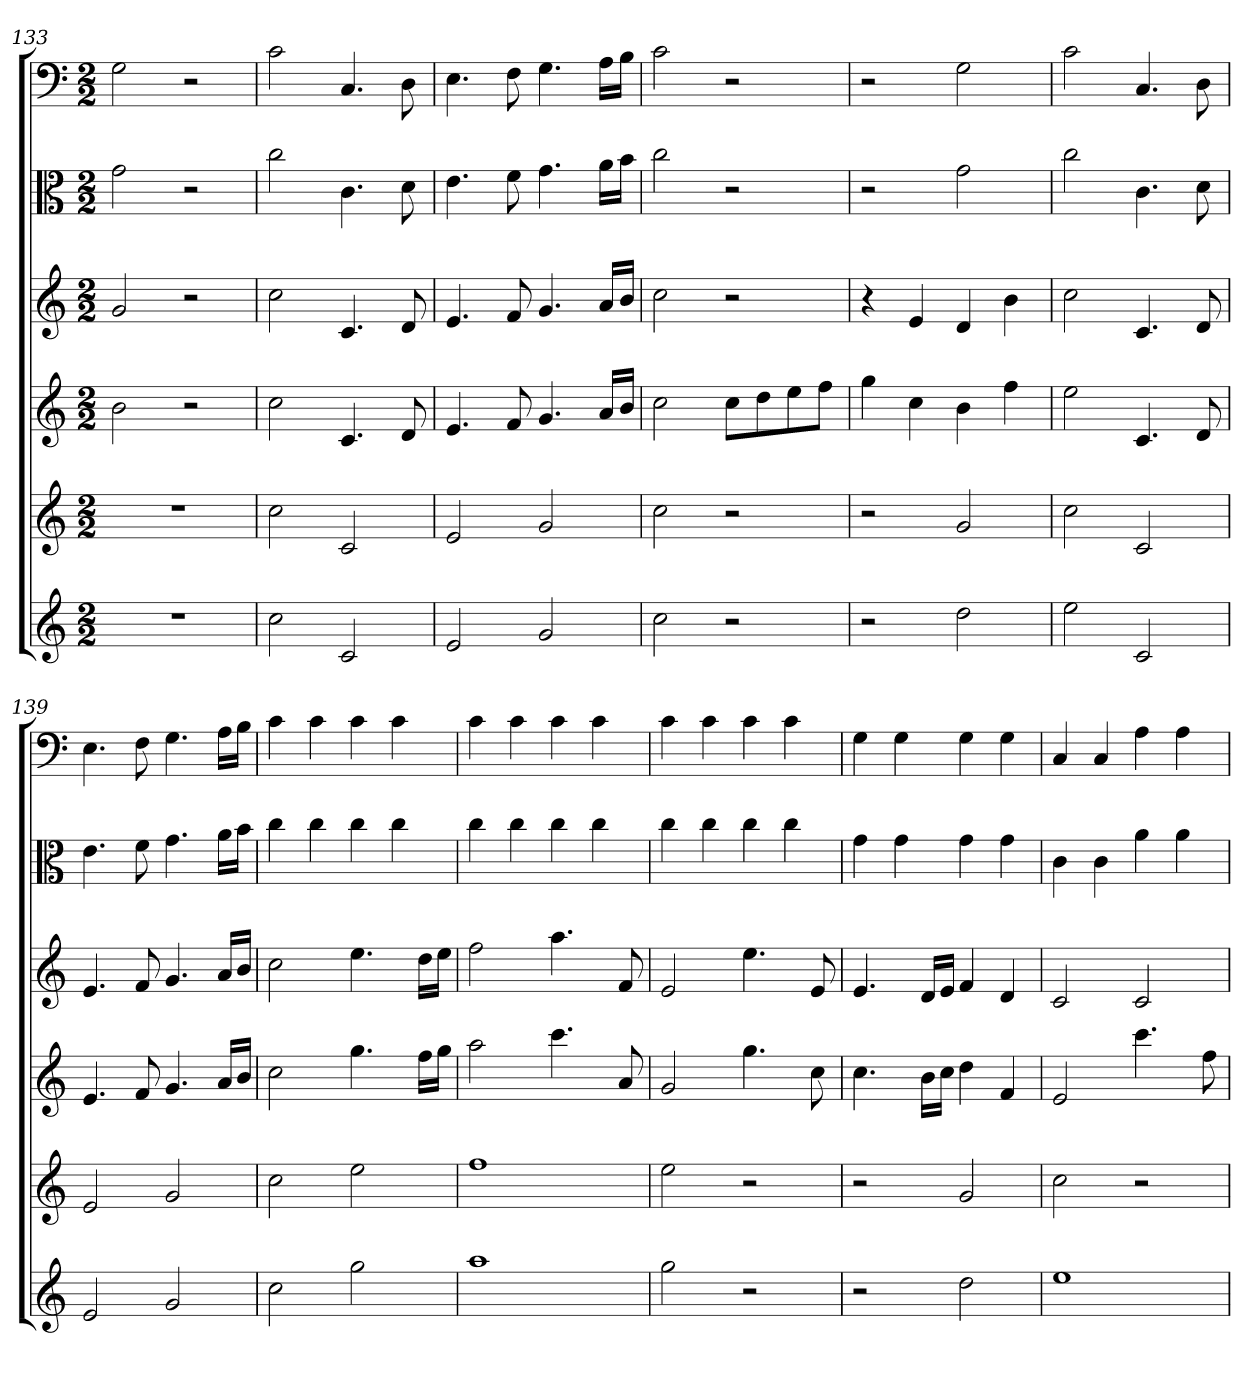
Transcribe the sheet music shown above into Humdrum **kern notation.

**kern	**kern	**kern	**kern	**kern	**kern
*part6	*part5	*part4	*part3	*part2	*part1
*staff6	*staff5	*staff4	*staff3	*staff2	*staff1
*	*	*	*	*clefC3	*clefF4
*k[]	*k[]	*k[]	*k[]	*k[]	*k[]
*C:	*C:	*C:	*C:	*C:	*C:
*M2/2	*M2/2	*M2/2	*M2/2	*M2/2	*M2/2
=133	=133	=133	=133	=133	=133
1r	1r	2b	2g	2g	2G
.	.	2r	2r	2r	2r
=134	=134	=134	=134	=134	=134
2cc	2cc	2cc	2cc	2cc	2c
2c	2c	4.c	4.c	4.c	4.C
.	.	8d	8d	8d	8D
=135	=135	=135	=135	=135	=135
2e	2e	4.e	4.e	4.e	4.E
.	.	8f	8f	8f	8F
2g	2g	4.g	4.g	4.g	4.G
.	.	16aLL	16aLL	16a\LL	16A\LL
.	.	16bJJ	16bJJ	16b\JJ	16B\JJ
=136	=136	=136	=136	=136	=136
2cc	2cc	2cc	2cc	2cc	2c
2r	2r	8ccL	2r	2r	2r
.	.	8dd	.	.	.
.	.	8ee	.	.	.
.	.	8ffJ	.	.	.
=137	=137	=137	=137	=137	=137
2r	2r	4gg	4r	2r	2r
.	.	4cc	4e	.	.
2dd	2g	4b	4d	2g	2G
.	.	4ff	4b	.	.
=138	=138	=138	=138	=138	=138
2ee	2cc	2ee	2cc	2cc	2c
2c	2c	4.c	4.c	4.c	4.C
.	.	8d	8d	8d	8D
=139	=139	=139	=139	=139	=139
2e	2e	4.e	4.e	4.e	4.E
.	.	8f	8f	8f	8F
2g	2g	4.g	4.g	4.g	4.G
.	.	16aLL	16aLL	16a\LL	16A\LL
.	.	16bJJ	16bJJ	16b\JJ	16B\JJ
=140	=140	=140	=140	=140	=140
2cc	2cc	2cc	2cc	4cc	4c
.	.	.	.	4cc	4c
2gg	2ee	4.gg	4.ee	4cc	4c
.	.	.	.	4cc	4c
.	.	16ffLL	16ddLL	.	.
.	.	16ggJJ	16eeJJ	.	.
=141	=141	=141	=141	=141	=141
1aa	1ff	2aa	2ff	4cc	4c
.	.	.	.	4cc	4c
.	.	4.ccc	4.aa	4cc	4c
.	.	.	.	4cc	4c
.	.	8a	8f	.	.
=142	=142	=142	=142	=142	=142
2gg	2ee	2g	2e	4cc	4c
.	.	.	.	4cc	4c
2r	2r	4.gg	4.ee	4cc	4c
.	.	.	.	4cc	4c
.	.	8cc	8e	.	.
=143	=143	=143	=143	=143	=143
2r	2r	4.cc	4.e	4g	4G
.	.	.	.	4g	4G
.	.	16bLL	16dLL	.	.
.	.	16ccJJ	16eJJ	.	.
2dd	2g	4dd	4f	4g	4G
.	.	4f	4d	4g	4G
=144	=144	=144	=144	=144	=144
1ee	2cc	2e	2c	4c	4C
.	.	.	.	4c	4C
.	2r	4.ccc	2c	4a	4A
.	.	.	.	4a	4A
.	.	8ff	.	.	.
=	=	=	=	=	=
*-	*-	*-	*-	*-	*-
